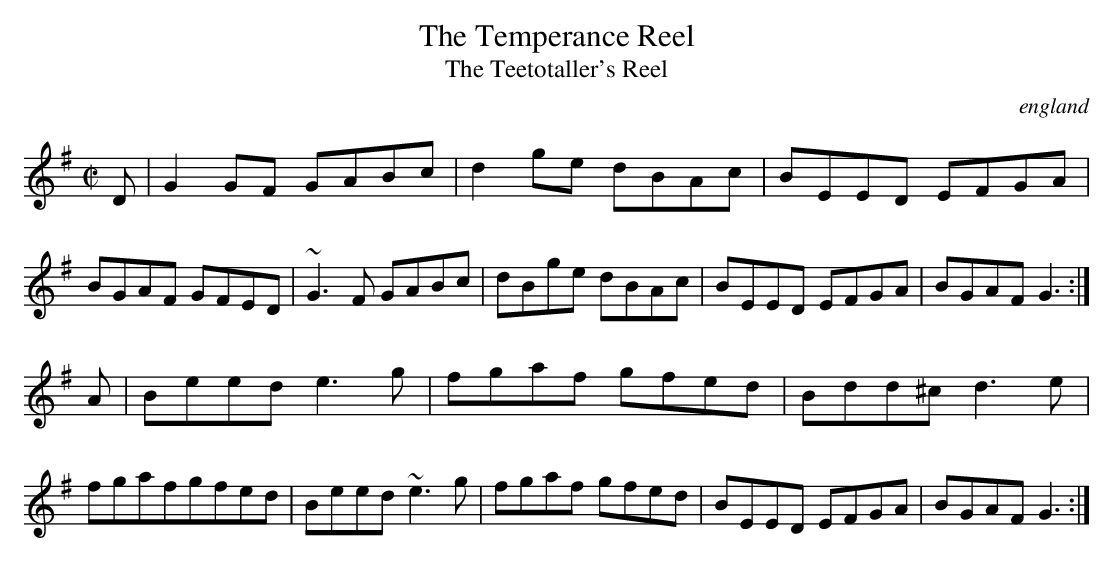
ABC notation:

X:1
T:Temperance Reel, The
T:Teetotaller's Reel, The
O:england
M:C|
E:7
K:G
D|G2GF GABc|d2ge dBAc|BEED EFGA|BGAF GFED|~G3F GABc|dBge dBAc|BEED EFGA|BGAF G3:|
A|Beed e3g|fgaf gfed|Bdd^c d3 e|fgafgfed|Beed ~e3 g|fgaf gfed|BEED EFGA|BGAF G3:|
